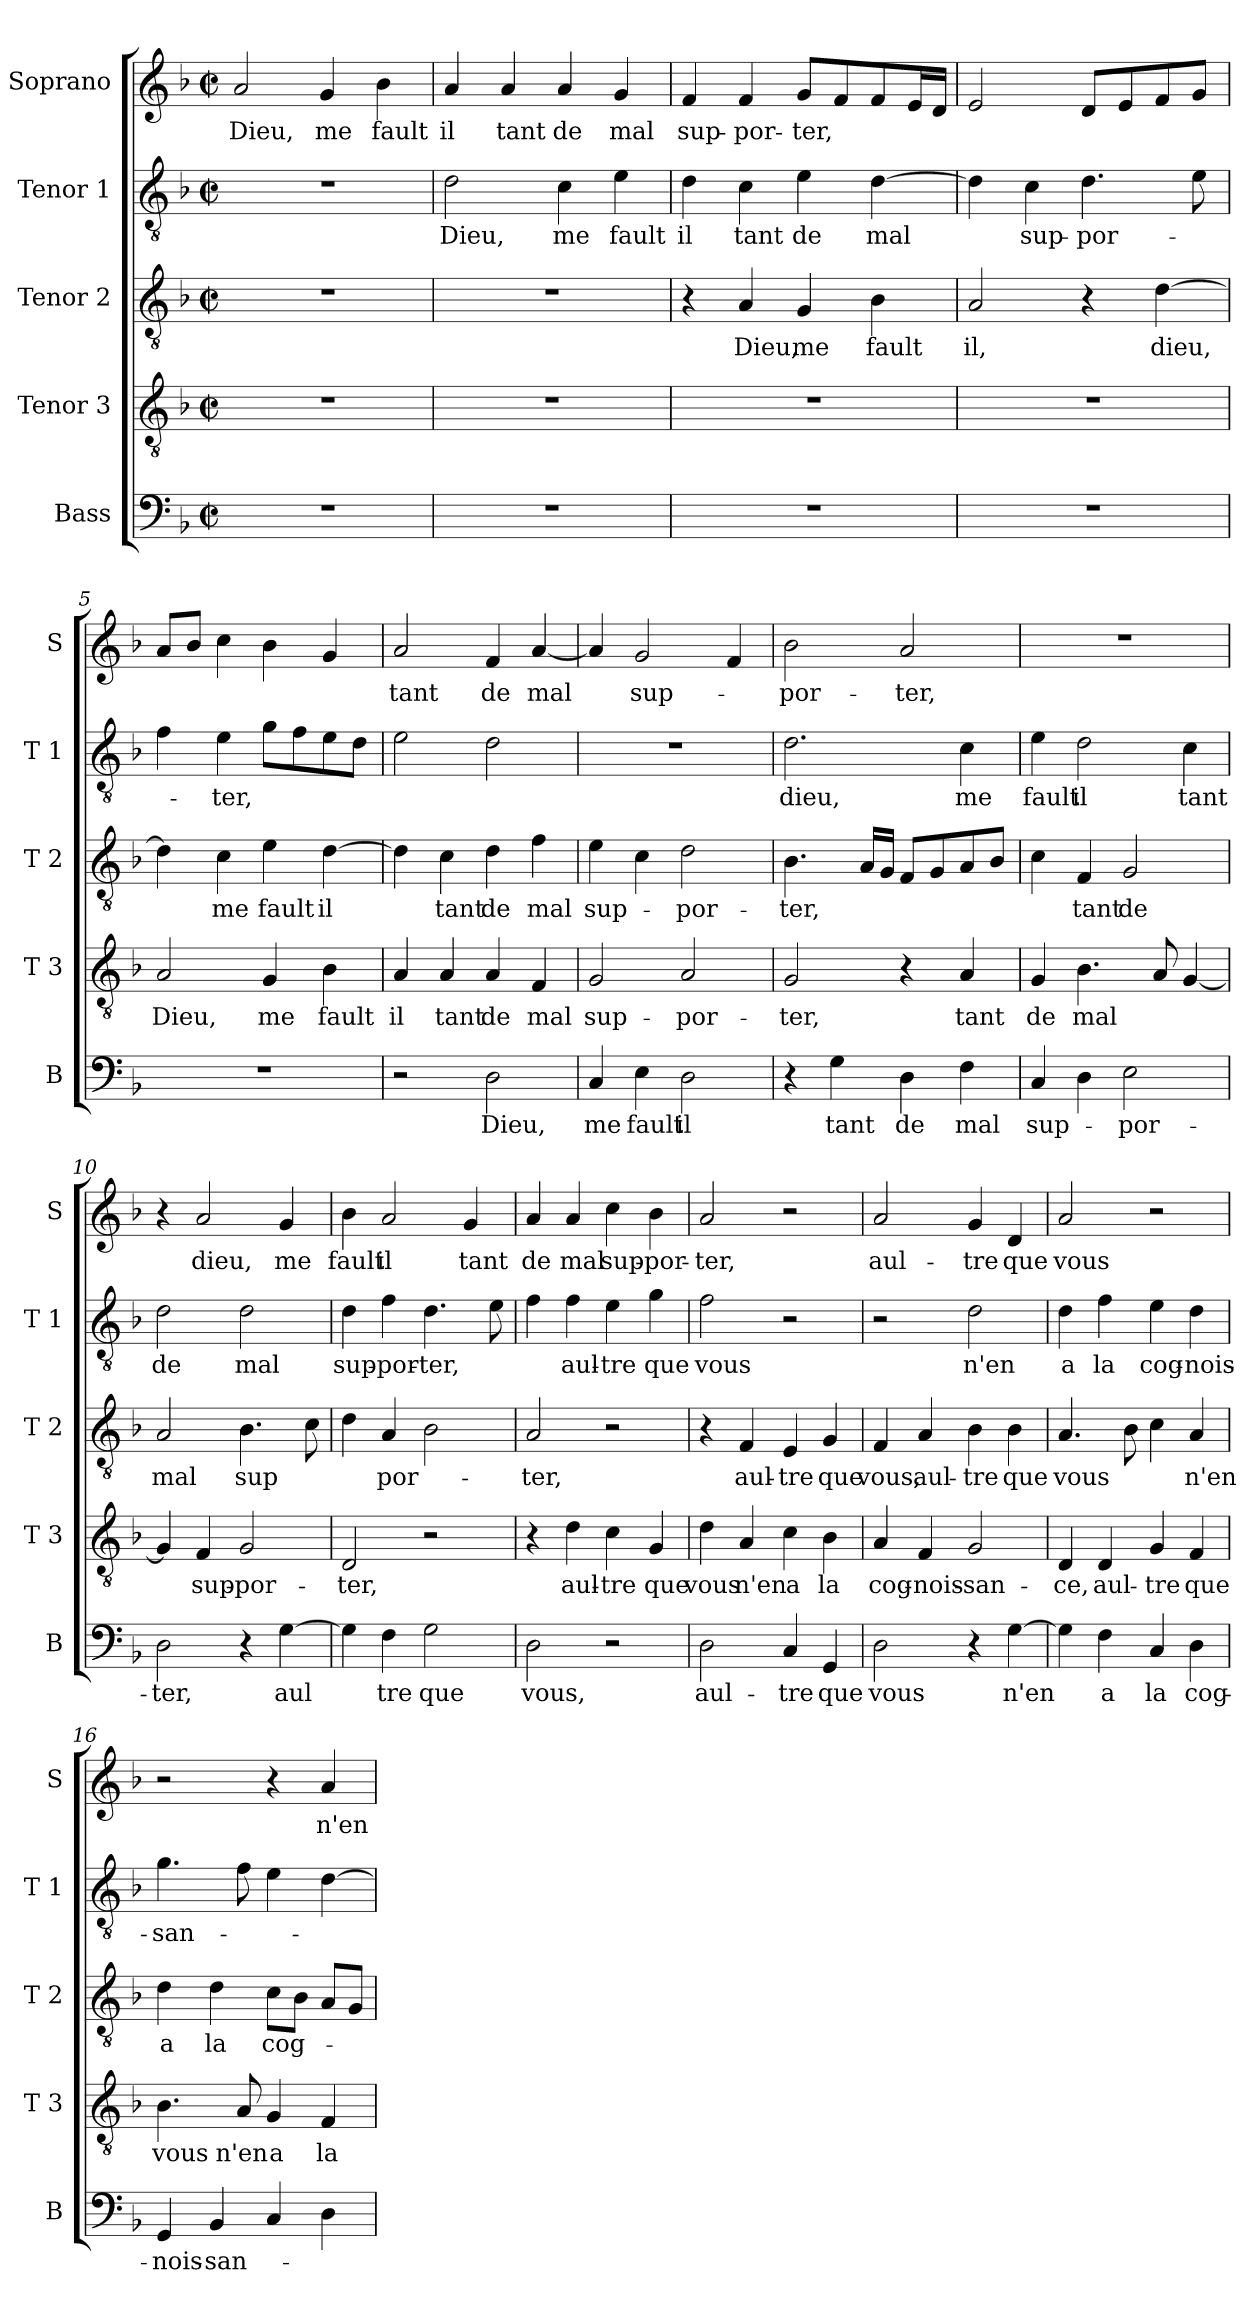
**kern	**text	**kern	**text	**kern	**text	**kern	**text	**kern	**text
*part5	*part5	*part4	*part4	*part3	*part3	*part2	*part2	*part1	*part1
*staff5	*staff5	*staff4	*staff4	*staff3	*staff3	*staff2	*staff2	*staff1	*staff1
*I"Bass	*	*I"Tenor 3	*	*I"Tenor 2	*	*I"Tenor 1	*	*I"Soprano	*
*I'B	*	*I'T 3	*	*I'T 2	*	*I'T 1	*	*I'S	*
*clefF4	*	*clefGv2	*	*clefGv2	*	*clefGv2	*	*clefG2	*
*k[b-]	*	*k[b-]	*	*k[b-]	*	*k[b-]	*	*k[b-]	*
*F:	*	*F:	*	*F:	*	*F:	*	*F:	*
*M2/2	*	*M2/2	*	*M2/2	*	*M2/2	*	*M2/2	*
*met(c|)	*	*met(c|)	*	*met(c|)	*	*met(c|)	*	*met(c|)	*
=1	=1	=1	=1	=1	=1	=1	=1	=1	=1
1r	.	1r	.	1r	.	1r	.	2a/	Dieu,
.	.	.	.	.	.	.	.	4g/	me
.	.	.	.	.	.	.	.	4b-\	fault
=2	=2	=2	=2	=2	=2	=2	=2	=2	=2
1r	.	1r	.	1r	.	2d\	Dieu,	4a/	il
.	.	.	.	.	.	.	.	4a/	tant
.	.	.	.	.	.	4c\	me	4a/	de
.	.	.	.	.	.	4e\	fault	4g/	mal
=3	=3	=3	=3	=3	=3	=3	=3	=3	=3
1r	.	1r	.	4r	.	4d\	il	4f/	sup-
.	.	.	.	4A/	Dieu,	4c\	tant	4f/	-por-
.	.	.	.	4G/	me	4e\	de	8g/L	-ter,
.	.	.	.	.	.	.	.	8f/	.
.	.	.	.	4B-\	fault	[4d\	mal	8f/	.
.	.	.	.	.	.	.	.	16e/L	.
.	.	.	.	.	.	.	.	16d/JJ	.
=4	=4	=4	=4	=4	=4	=4	=4	=4	=4
1r	.	1r	.	2A/	il,	4d\]	.	2e/	.
.	.	.	.	.	.	4c\	sup-	.	.
.	.	.	.	4r	.	4.d\	-por-	8d/L	.
.	.	.	.	.	.	.	.	8e/	.
.	.	.	.	[4d\	dieu,	.	.	8f/	.
.	.	.	.	.	.	8e\	.	8g/J	.
=5	=5	=5	=5	=5	=5	=5	=5	=5	=5
1r	.	2A/	Dieu,	4d\]	.	4f\	.	8a/L	.
.	.	.	.	.	.	.	.	8b-/J	.
.	.	.	.	4c\	me	4e\	-ter,	4cc\	.
.	.	4G/	me	4e\	fault	8g\L	.	4b-\	.
.	.	.	.	.	.	8f\	.	.	.
.	.	4B-\	fault	[4d\	il	8e\	.	4g/	.
.	.	.	.	.	.	8d\J	.	.	.
!!LO:LB:g=z
=6	=6	=6	=6	=6	=6	=6	=6	=6	=6
2r	.	4A/	il	4d\]	.	2e\	.	2a/	tant
.	.	4A/	tant	4c\	tant	.	.	.	.
2D\	Dieu,	4A/	de	4d\	de	2d\	.	4f/	de
.	.	4F/	mal	4f\	mal	.	.	[4a/	mal
=7	=7	=7	=7	=7	=7	=7	=7	=7	=7
4C/	me	2G/	sup-	4e\	sup-	1r	.	4a/]	.
4E\	fault	.	.	4c\	.	.	.	2g/	sup-
2D\	il	2A/	-por-	2d\	-por-	.	.	.	.
.	.	.	.	.	.	.	.	4f/	.
=8	=8	=8	=8	=8	=8	=8	=8	=8	=8
4r	.	2G/	-ter,	4.B-\	-ter,	2.d\	dieu,	2b-\	-por-
4G\	tant	.	.	.	.	.	.	.	.
.	.	.	.	16A/LL	.	.	.	.	.
.	.	.	.	16G/JJ	.	.	.	.	.
4D\	de	4r	.	8F/L	.	.	.	2a/	-ter,
.	.	.	.	8G/	.	.	.	.	.
4F\	mal	4A/	tant	8A/	.	4c\	me	.	.
.	.	.	.	8B-/J	.	.	.	.	.
=9	=9	=9	=9	=9	=9	=9	=9	=9	=9
4C/	sup-	4G/	de	4c\	.	4e\	fault	1r	.
4D\	.	4.B-\	mal	4F/	tant	2d\	il	.	.
2E\	-por-	.	.	2G/	de	.	.	.	.
.	.	8A/	.	.	.	.	.	.	.
.	.	[4G/	.	.	.	4c\	tant	.	.
=10	=10	=10	=10	=10	=10	=10	=10	=10	=10
2D\	-ter,	4G/]	.	2A/	mal	2d\	de	4r	.
.	.	4F/	sup-	.	.	.	.	2a/	dieu,
4r	.	2G/	-por-	4.B-\	sup	2d\	mal	.	.
[4G\	aul	.	.	.	.	.	.	4g/	me
.	.	.	.	8c\	.	.	.	.	.
=11	=11	=11	=11	=11	=11	=11	=11	=11	=11
4G\]	.	2D/	-ter,	4d\	.	4d\	sup-	4b-\	fault
4F\	tre	.	.	4A/	por-	4f\	-por-	2a/	il
2G\	que	2r	.	2B-\	.	4.d\	-ter,	.	.
.	.	.	.	.	.	.	.	4g/	tant
.	.	.	.	.	.	8e\	.	.	.
!!LO:PB:g=z
=12	=12	=12	=12	=12	=12	=12	=12	=12	=12
2D\	vous,	4r	.	2A/	-ter,	4f\	.	4a/	de
.	.	4d\	aul-	.	.	4f\	aul-	4a/	mal
2r	.	4c\	-tre	2r	.	4e\	-tre	4cc\	sup-
.	.	4G/	que	.	.	4g\	que	4b-\	-por-
=13	=13	=13	=13	=13	=13	=13	=13	=13	=13
2D\	aul-	4d\	vous	4r	.	2f\	vous	2a/	-ter,
.	.	4A/	n'en	4F/	aul-	.	.	.	.
4C/	-tre	4c\	a	4E/	-tre	2r	.	2r	.
4GG/	que	4B-\	la	4G/	que	.	.	.	.
=14	=14	=14	=14	=14	=14	=14	=14	=14	=14
2D\	vous	4A/	cog-	4F/	vous,	2r	.	2a/	aul-
.	.	4F/	-nois-	4A/	aul-	.	.	.	.
4r	.	2G/	-san-	4B-\	-tre	2d\	n'en	4g/	-tre
[4G\	n'en	.	.	4B-\	que	.	.	4d/	que
=15	=15	=15	=15	=15	=15	=15	=15	=15	=15
4G\]	.	4D/	-ce,	4.A/	vous	4d\	a	2a/	vous
4F\	a	4D/	aul-	.	.	4f\	la	.	.
.	.	.	.	8B-\	.	.	.	.	.
4C/	la	4G/	-tre	4c\	.	4e\	cog-	2r	.
4D\	cog-	4F/	que	4A/	n'en	4d\	-nois-	.	.
=16	=16	=16	=16	=16	=16	=16	=16	=16	=16
4GG/	-nois-	4.B-\	vous	4d\	a	4.g\	-san-	2r	.
4BB-/	-san-	.	.	4d\	la	.	.	.	.
.	.	8A/	n'en	.	.	8f\	.	.	.
4C/	.	4G/	a	8c\L	cog-	4e\	.	4r	.
.	.	.	.	8B-\J	.	.	.	.	.
4D\	.	4F/	la	8A/L	.	[4d\	.	4a/	n'en
.	.	.	.	8G/J	.	.	.	.	.
=	=	=	=	=	=	=	=	=	=
*-	*-	*-	*-	*-	*-	*-	*-	*-	*-
